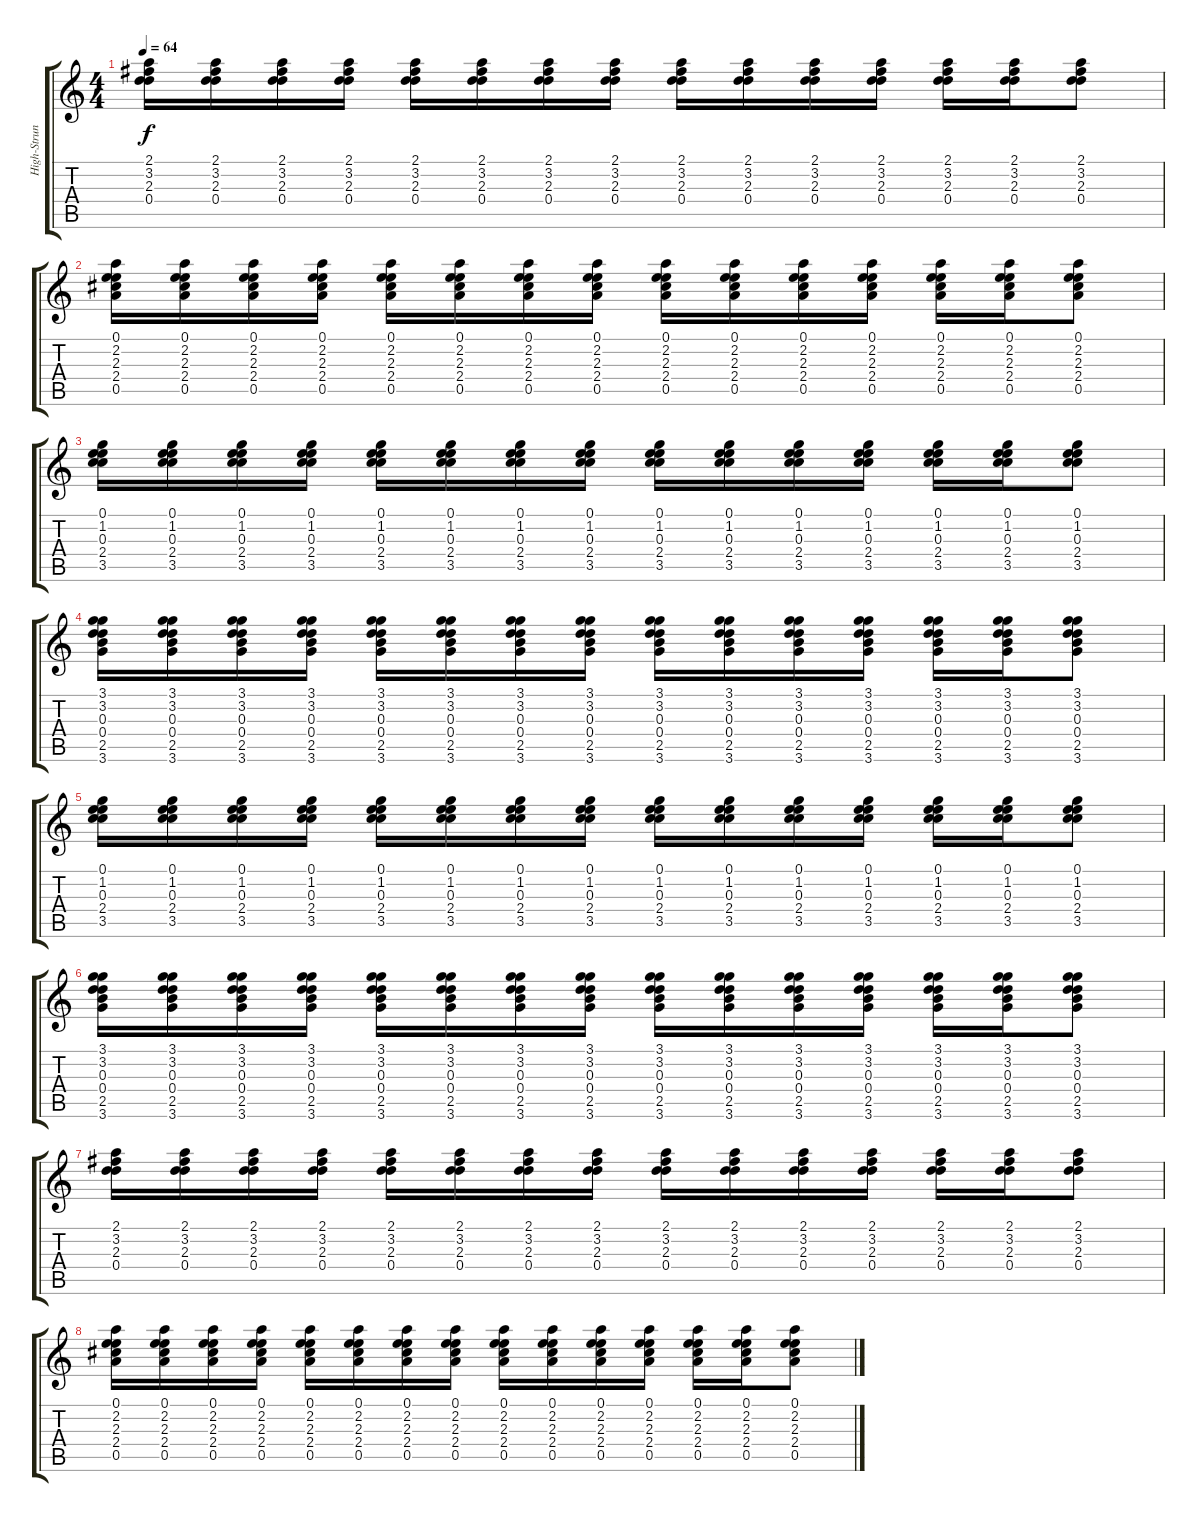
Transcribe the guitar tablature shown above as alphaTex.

\track ("High-Strung Acoustic" "High-Strun") {instrument electricguitarjazz}
\staff {score tabs}
\tuning (E4 B3 G4 D4 A3 E3) {hide}
\ts (4 4)
\tempo 64
\clef g2
\ks c
(2.1 3.2 2.3 0.4).16{dy f} (2.1 3.2 2.3 0.4).16 (2.1 3.2 2.3 0.4).16 (2.1 3.2 2.3 0.4).16 (2.1 3.2 2.3 0.4).16 (2.1 3.2 2.3 0.4).16 (2.1 3.2 2.3 0.4).16 (2.1 3.2 2.3 0.4).16 (2.1 3.2 2.3 0.4).16 (2.1 3.2 2.3 0.4).16 (2.1 3.2 2.3 0.4).16 (2.1 3.2 2.3 0.4).16 (2.1 3.2 2.3 0.4).16 (2.1 3.2 2.3 0.4).16 (2.1 3.2 2.3 0.4).8 |
(0.1 2.2 2.3 2.4 0.5).16 (0.1 2.2 2.3 2.4 0.5).16 (0.1 2.2 2.3 2.4 0.5).16 (0.1 2.2 2.3 2.4 0.5).16 (0.1 2.2 2.3 2.4 0.5).16 (0.1 2.2 2.3 2.4 0.5).16 (0.1 2.2 2.3 2.4 0.5).16 (0.1 2.2 2.3 2.4 0.5).16 (0.1 2.2 2.3 2.4 0.5).16 (0.1 2.2 2.3 2.4 0.5).16 (0.1 2.2 2.3 2.4 0.5).16 (0.1 2.2 2.3 2.4 0.5).16 (0.1 2.2 2.3 2.4 0.5).16 (0.1 2.2 2.3 2.4 0.5).16 (0.1 2.2 2.3 2.4 0.5).8 |
(0.1 1.2 0.3 2.4 3.5).16 (0.1 1.2 0.3 2.4 3.5).16 (0.1 1.2 0.3 2.4 3.5).16 (0.1 1.2 0.3 2.4 3.5).16 (0.1 1.2 0.3 2.4 3.5).16 (0.1 1.2 0.3 2.4 3.5).16 (0.1 1.2 0.3 2.4 3.5).16 (0.1 1.2 0.3 2.4 3.5).16 (0.1 1.2 0.3 2.4 3.5).16 (0.1 1.2 0.3 2.4 3.5).16 (0.1 1.2 0.3 2.4 3.5).16 (0.1 1.2 0.3 2.4 3.5).16 (0.1 1.2 0.3 2.4 3.5).16 (0.1 1.2 0.3 2.4 3.5).16 (0.1 1.2 0.3 2.4 3.5).8 |
(3.1 3.2 0.3 0.4 2.5 3.6).16 (3.1 3.2 0.3 0.4 2.5 3.6).16 (3.1 3.2 0.3 0.4 2.5 3.6).16 (3.1 3.2 0.3 0.4 2.5 3.6).16 (3.1 3.2 0.3 0.4 2.5 3.6).16 (3.1 3.2 0.3 0.4 2.5 3.6).16 (3.1 3.2 0.3 0.4 2.5 3.6).16 (3.1 3.2 0.3 0.4 2.5 3.6).16 (3.1 3.2 0.3 0.4 2.5 3.6).16 (3.1 3.2 0.3 0.4 2.5 3.6).16 (3.1 3.2 0.3 0.4 2.5 3.6).16 (3.1 3.2 0.3 0.4 2.5 3.6).16 (3.1 3.2 0.3 0.4 2.5 3.6).16 (3.1 3.2 0.3 0.4 2.5 3.6).16 (3.1 3.2 0.3 0.4 2.5 3.6).8 |
(0.1 1.2 0.3 2.4 3.5).16 (0.1 1.2 0.3 2.4 3.5).16 (0.1 1.2 0.3 2.4 3.5).16 (0.1 1.2 0.3 2.4 3.5).16 (0.1 1.2 0.3 2.4 3.5).16 (0.1 1.2 0.3 2.4 3.5).16 (0.1 1.2 0.3 2.4 3.5).16 (0.1 1.2 0.3 2.4 3.5).16 (0.1 1.2 0.3 2.4 3.5).16 (0.1 1.2 0.3 2.4 3.5).16 (0.1 1.2 0.3 2.4 3.5).16 (0.1 1.2 0.3 2.4 3.5).16 (0.1 1.2 0.3 2.4 3.5).16 (0.1 1.2 0.3 2.4 3.5).16 (0.1 1.2 0.3 2.4 3.5).8 |
(3.1 3.2 0.3 0.4 2.5 3.6).16 (3.1 3.2 0.3 0.4 2.5 3.6).16 (3.1 3.2 0.3 0.4 2.5 3.6).16 (3.1 3.2 0.3 0.4 2.5 3.6).16 (3.1 3.2 0.3 0.4 2.5 3.6).16 (3.1 3.2 0.3 0.4 2.5 3.6).16 (3.1 3.2 0.3 0.4 2.5 3.6).16 (3.1 3.2 0.3 0.4 2.5 3.6).16 (3.1 3.2 0.3 0.4 2.5 3.6).16 (3.1 3.2 0.3 0.4 2.5 3.6).16 (3.1 3.2 0.3 0.4 2.5 3.6).16 (3.1 3.2 0.3 0.4 2.5 3.6).16 (3.1 3.2 0.3 0.4 2.5 3.6).16 (3.1 3.2 0.3 0.4 2.5 3.6).16 (3.1 3.2 0.3 0.4 2.5 3.6).8 |
(2.1 3.2 2.3 0.4).16 (2.1 3.2 2.3 0.4).16 (2.1 3.2 2.3 0.4).16 (2.1 3.2 2.3 0.4).16 (2.1 3.2 2.3 0.4).16 (2.1 3.2 2.3 0.4).16 (2.1 3.2 2.3 0.4).16 (2.1 3.2 2.3 0.4).16 (2.1 3.2 2.3 0.4).16 (2.1 3.2 2.3 0.4).16 (2.1 3.2 2.3 0.4).16 (2.1 3.2 2.3 0.4).16 (2.1 3.2 2.3 0.4).16 (2.1 3.2 2.3 0.4).16 (2.1 3.2 2.3 0.4).8 |
(0.1 2.2 2.3 2.4 0.5).16 (0.1 2.2 2.3 2.4 0.5).16 (0.1 2.2 2.3 2.4 0.5).16 (0.1 2.2 2.3 2.4 0.5).16 (0.1 2.2 2.3 2.4 0.5).16 (0.1 2.2 2.3 2.4 0.5).16 (0.1 2.2 2.3 2.4 0.5).16 (0.1 2.2 2.3 2.4 0.5).16 (0.1 2.2 2.3 2.4 0.5).16 (0.1 2.2 2.3 2.4 0.5).16 (0.1 2.2 2.3 2.4 0.5).16 (0.1 2.2 2.3 2.4 0.5).16 (0.1 2.2 2.3 2.4 0.5).16 (0.1 2.2 2.3 2.4 0.5).16 (0.1 2.2 2.3 2.4 0.5).8
